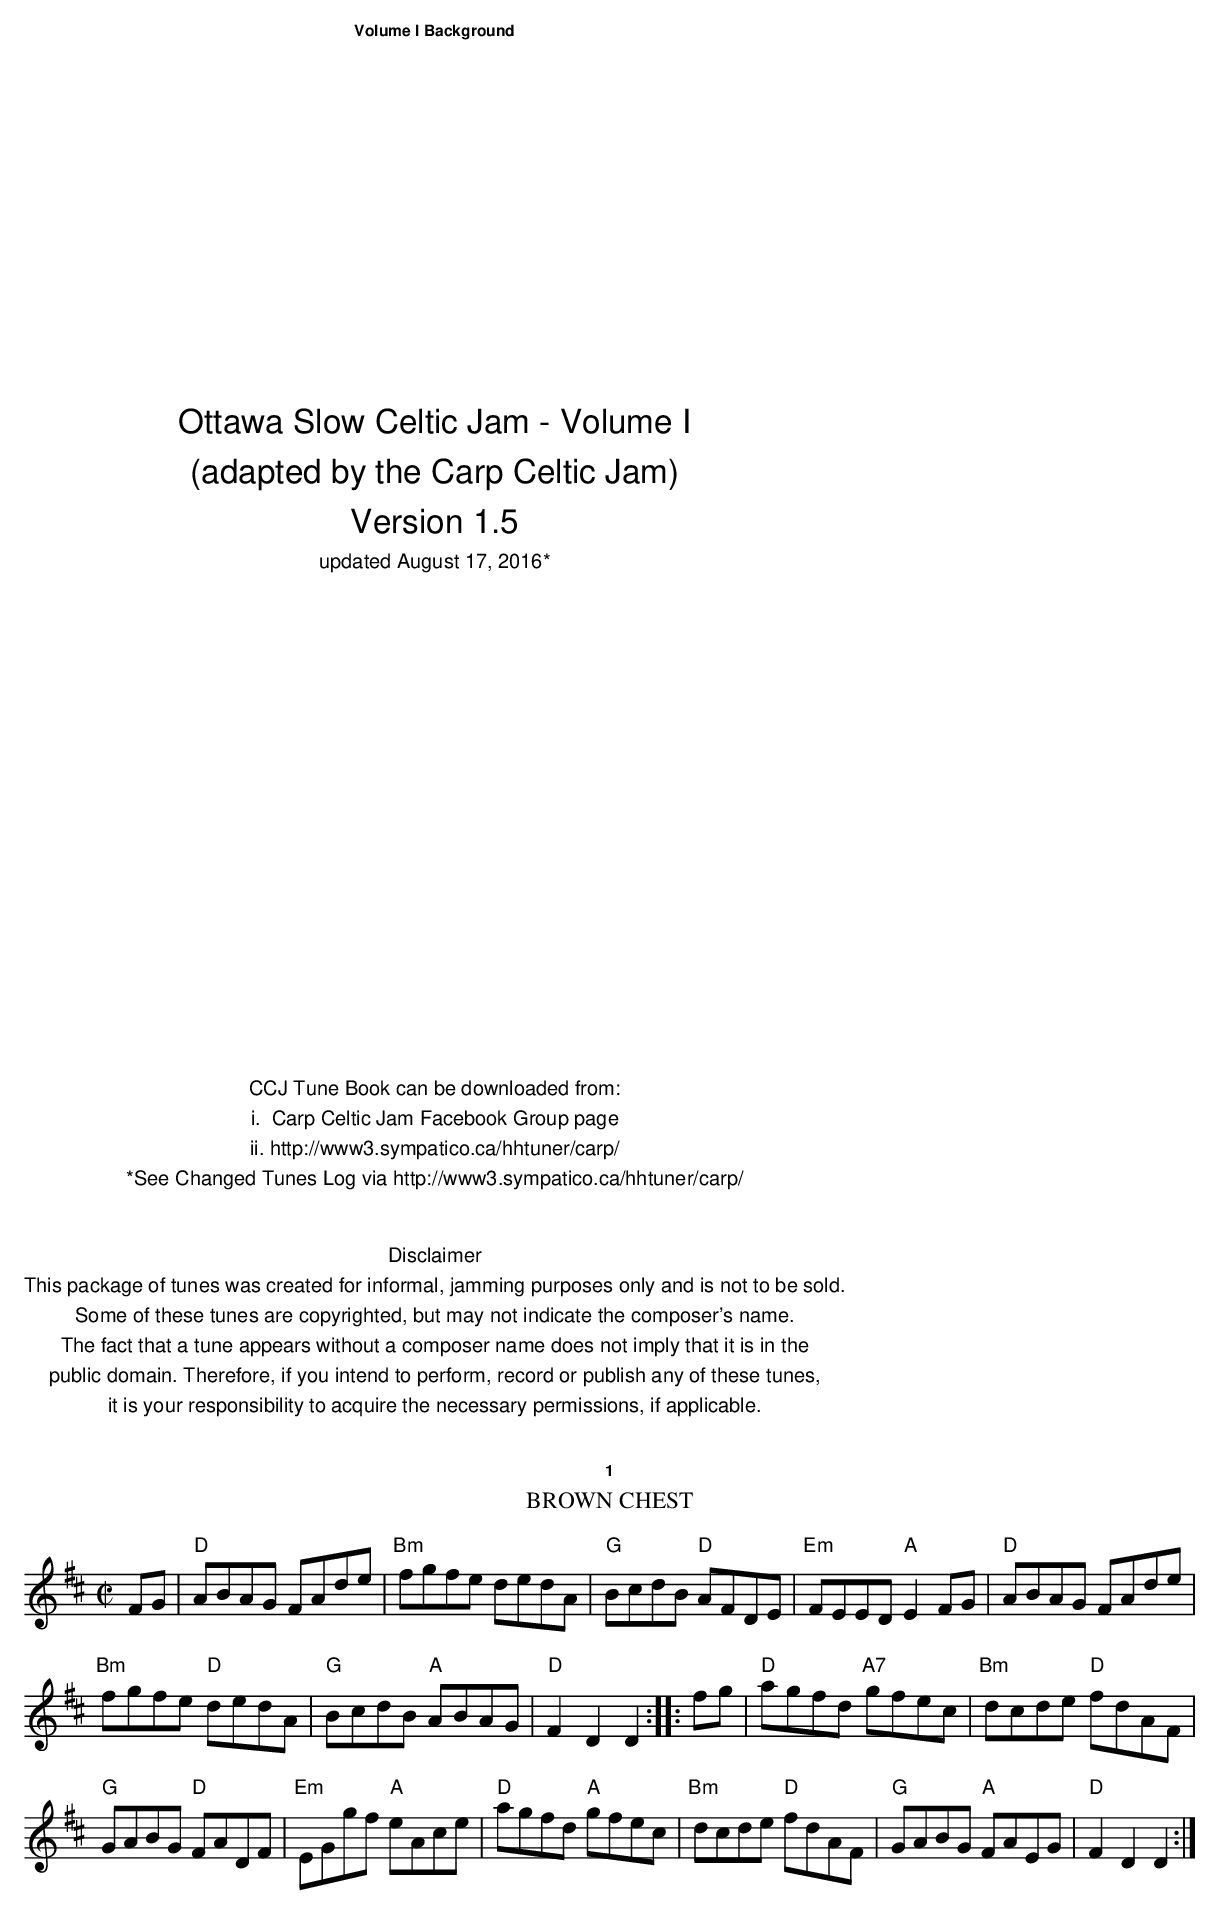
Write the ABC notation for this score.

X:1
T:Brown Chest
M:C|
L:1/8
K:D Major
FG|"D"ABAG FAde|"Bm"fgfe dedA|"G"BcdB "D"AFDE|\
"Em"FEED "A"E2FG| "D"ABAG FAde|
"Bm"fgfe "D"dedA|"G"BcdB "A"ABAG|"D"F2D2 D2:: fg|\
"D"agfd "A7"gfec|"Bm"dcde "D"fdAF|
"G"GABG "D"FADF|"Em"EGgf "A"eAce| "D"agfd "A"gfec|\
"Bm"dcde "D"fdAF|"G"GABG "A"FAEG|"D"F2D2 D2:|
